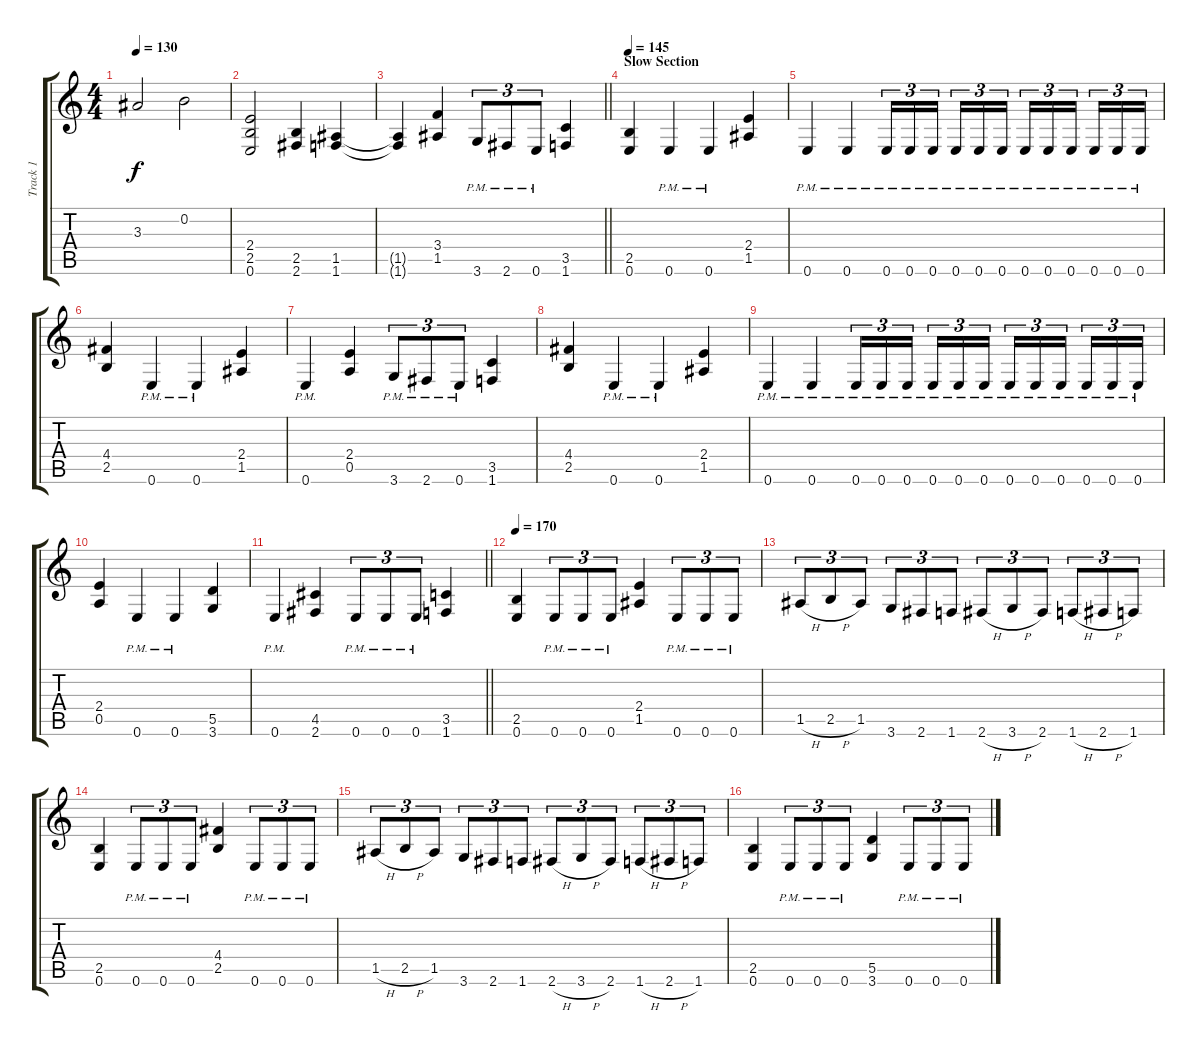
\track ("Track 1" "Track 1") {instrument distortionguitar}
\staff {score tabs}
\tuning (E4 B3 G3 D3 A2 E2) {hide}
\ts (4 4)
\tempo 130
\clef g2
\ks c
3.3{t}.2{dy f} 0.2.2 |
(2.4 2.5 0.6).2 (2.5 2.6).4 (1.5 1.6).4 |
\barLineRight lightlight
(1.5{t} 1.6{t}).4 (3.4 1.5).4 3.6{pm}.8{tu (3 2)} 2.6{pm}.8{tu (3 2)} 0.6{pm}.8{tu (3 2)} (3.5 1.6).4 |
\section ("" "Slow Section")
\tempo 145
(2.5 0.6).4 0.6{pm}.4 0.6{pm}.4 (2.4 1.5).4 |
0.6{pm}.4 0.6{pm}.4 0.6{pm}.16{tu (3 2)} 0.6{pm}.16{tu (3 2)} 0.6{pm}.16{tu (3 2) beam splitsecondary} 0.6{pm}.16{tu (3 2)} 0.6{pm}.16{tu (3 2)} 0.6{pm}.16{tu (3 2)} 0.6{pm}.16{tu (3 2)} 0.6{pm}.16{tu (3 2)} 0.6{pm}.16{tu (3 2) beam splitsecondary} 0.6{pm}.16{tu (3 2)} 0.6{pm}.16{tu (3 2)} 0.6{pm}.16{tu (3 2)} |
(4.4 2.5).4 0.6{pm}.4 0.6{pm}.4 (2.4 1.5).4 |
0.6{pm}.4 (2.4 0.5).4 3.6{pm}.8{tu (3 2)} 2.6{pm}.8{tu (3 2)} 0.6{pm}.8{tu (3 2)} (3.5 1.6).4 |
(4.4 2.5).4 0.6{pm}.4 0.6{pm}.4 (2.4 1.5).4 |
0.6{pm}.4 0.6{pm}.4 0.6{pm}.16{tu (3 2)} 0.6{pm}.16{tu (3 2)} 0.6{pm}.16{tu (3 2) beam splitsecondary} 0.6{pm}.16{tu (3 2)} 0.6{pm}.16{tu (3 2)} 0.6{pm}.16{tu (3 2)} 0.6{pm}.16{tu (3 2)} 0.6{pm}.16{tu (3 2)} 0.6{pm}.16{tu (3 2) beam splitsecondary} 0.6{pm}.16{tu (3 2)} 0.6{pm}.16{tu (3 2)} 0.6{pm}.16{tu (3 2)} |
(2.4 0.5).4 0.6{pm}.4 0.6{pm}.4 (5.5 3.6).4 |
\barLineRight lightlight
0.6{pm}.4 (4.5 2.6).4 0.6{pm}.8{tu (3 2)} 0.6{pm}.8{tu (3 2)} 0.6{pm}.8{tu (3 2)} (3.5 1.6).4 |
\tempo 170
(2.5 0.6).4 0.6{pm}.8{tu (3 2)} 0.6{pm}.8{tu (3 2)} 0.6{pm}.8{tu (3 2)} (2.4 1.5).4 0.6{pm}.8{tu (3 2)} 0.6{pm}.8{tu (3 2)} 0.6{pm}.8{tu (3 2)} |
1.5{h}.8{tu (3 2)} 2.5{h}.8{tu (3 2)} 1.5.8{tu (3 2)} 3.6.8{tu (3 2)} 2.6.8{tu (3 2)} 1.6.8{tu (3 2)} 2.6{h}.8{tu (3 2)} 3.6{h}.8{tu (3 2)} 2.6.8{tu (3 2)} 1.6{h}.8{tu (3 2)} 2.6{h}.8{tu (3 2)} 1.6.8{tu (3 2)} |
(2.5 0.6).4 0.6{pm}.8{tu (3 2)} 0.6{pm}.8{tu (3 2)} 0.6{pm}.8{tu (3 2)} (4.4 2.5).4 0.6{pm}.8{tu (3 2)} 0.6{pm}.8{tu (3 2)} 0.6{pm}.8{tu (3 2)} |
1.5{h}.8{tu (3 2)} 2.5{h}.8{tu (3 2)} 1.5.8{tu (3 2)} 3.6.8{tu (3 2)} 2.6.8{tu (3 2)} 1.6.8{tu (3 2)} 2.6{h}.8{tu (3 2)} 3.6{h}.8{tu (3 2)} 2.6.8{tu (3 2)} 1.6{h}.8{tu (3 2)} 2.6{h}.8{tu (3 2)} 1.6.8{tu (3 2)} |
(2.5 0.6).4 0.6{pm}.8{tu (3 2)} 0.6{pm}.8{tu (3 2)} 0.6{pm}.8{tu (3 2)} (5.5 3.6).4 0.6{pm}.8{tu (3 2)} 0.6{pm}.8{tu (3 2)} 0.6{pm}.8{tu (3 2)}
